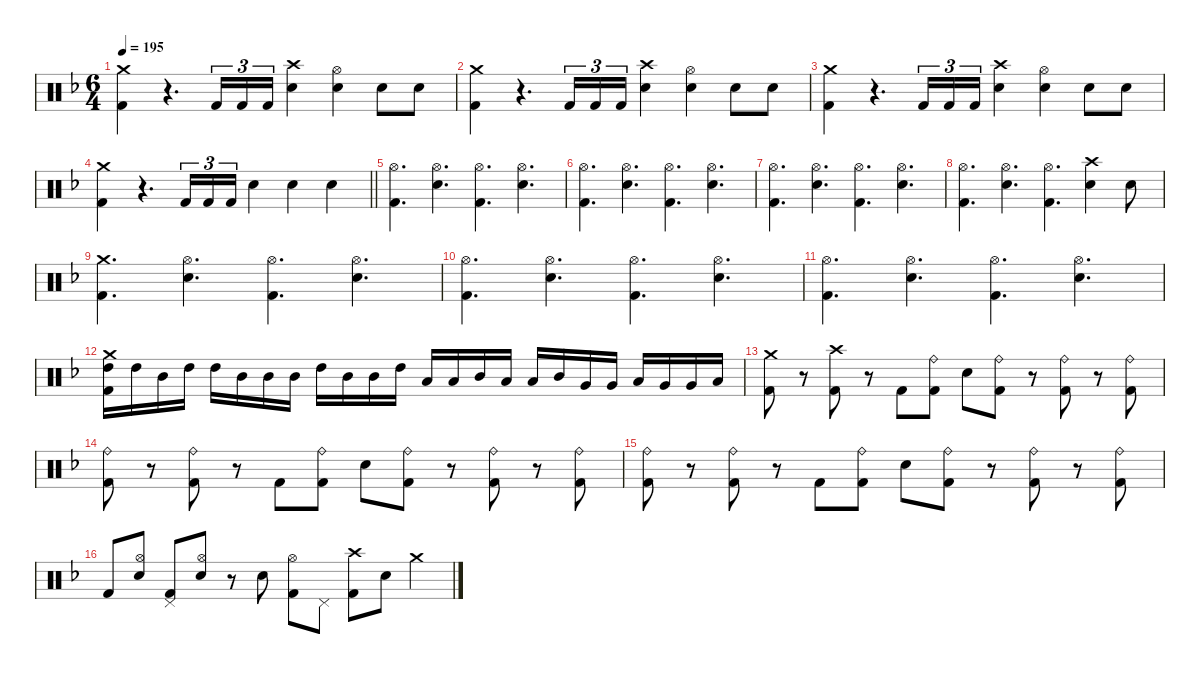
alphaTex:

\defaultSystemsLayout 4
\hideDynamics
\bracketExtendMode nobrackets
\singleTrackTrackNamePolicy hidden
\multiTrackTrackNamePolicy hidden
\firstSystemTrackNameMode fullname
\firstSystemTrackNameOrientation horizontal
\otherSystemsTrackNameOrientation horizontal
\track ("Drums" "drm.") {instrument percussion}
\staff {score}
\articulation defaults
\ts (6 4)
\tempo 195
\clef neutral
\ks dminor
("Crash medium (hit)"{acc forcenatural} "Kick (hit) 2"{acc forcenatural}).4{dy f beam Down} r.4{d beam Down} "Kick (hit) 2"{acc forcenatural}.16{tu (3 2) beam Up} "Kick (hit) 2"{acc forcenatural}.16{tu (3 2) beam Up} "Kick (hit) 2"{acc forcenatural}.16{tu (3 2) beam Up} ("Crash high (hit)"{acc forcenatural} "Snare (hit) 2"{acc forcenatural}).4{beam Down} ("Hi-Hat (open)"{acc forcenatural} "Snare (hit) 2"{acc forcenatural}).4{beam Down} "Snare (hit) 2"{acc forcenatural}.8{beam Down} "Snare (hit) 2"{acc forcenatural}.8{beam Down} |
("Crash medium (hit)"{acc forcenatural} "Kick (hit) 2"{acc forcenatural}).4{beam Down} r.4{d beam Down} "Kick (hit) 2"{acc forcenatural}.16{tu (3 2) beam Up} "Kick (hit) 2"{acc forcenatural}.16{tu (3 2) beam Up} "Kick (hit) 2"{acc forcenatural}.16{tu (3 2) beam Up} ("Crash high (hit)"{acc forcenatural} "Snare (hit) 2"{acc forcenatural}).4{beam Down} ("Hi-Hat (open)"{acc forcenatural} "Snare (hit) 2"{acc forcenatural}).4{beam Down} "Snare (hit) 2"{acc forcenatural}.8{beam Down} "Snare (hit) 2"{acc forcenatural}.8{beam Down} |
("Crash medium (hit)"{acc forcenatural} "Kick (hit) 2"{acc forcenatural}).4{beam Down} r.4{d beam Down} "Kick (hit) 2"{acc forcenatural}.16{tu (3 2) beam Up} "Kick (hit) 2"{acc forcenatural}.16{tu (3 2) beam Up} "Kick (hit) 2"{acc forcenatural}.16{tu (3 2) beam Up} ("Crash high (hit)"{acc forcenatural} "Snare (hit) 2"{acc forcenatural}).4{beam Down} ("Hi-Hat (open)"{acc forcenatural} "Snare (hit) 2"{acc forcenatural}).4{beam Down} "Snare (hit) 2"{acc forcenatural}.8{beam Down} "Snare (hit) 2"{acc forcenatural}.8{beam Down} |
\barLineRight lightlight
("Crash medium (hit)"{acc forcenatural} "Kick (hit) 2"{acc forcenatural}).4{beam Down} r.4{d beam Down} "Kick (hit) 2"{acc forcenatural}.16{tu (3 2) beam Up} "Kick (hit) 2"{acc forcenatural}.16{tu (3 2) beam Up} "Kick (hit) 2"{acc forcenatural}.16{tu (3 2) beam Up} "Snare (hit) 2"{acc forcenatural}.4{beam Down} "Snare (hit) 2"{acc forcenatural}.4{beam Down} "Snare (hit) 2"{acc forcenatural}.4{beam Down} |
("Hi-Hat (open)"{acc forcenatural} "Kick (hit) 2"{acc forcenatural}).4{d beam Down} ("Hi-Hat (open)"{acc forcenatural} "Snare (hit) 2"{acc forcenatural}).4{d beam Down} ("Hi-Hat (open)"{acc forcenatural} "Kick (hit) 2"{acc forcenatural}).4{d beam Down} ("Hi-Hat (open)"{acc forcenatural} "Snare (hit) 2"{acc forcenatural}).4{d beam Down} |
("Hi-Hat (open)"{acc forcenatural} "Kick (hit) 2"{acc forcenatural}).4{d beam Down} ("Hi-Hat (open)"{acc forcenatural} "Snare (hit) 2"{acc forcenatural}).4{d beam Down} ("Hi-Hat (open)"{acc forcenatural} "Kick (hit) 2"{acc forcenatural}).4{d beam Down} ("Hi-Hat (open)"{acc forcenatural} "Snare (hit) 2"{acc forcenatural}).4{d beam Down} |
("Hi-Hat (open)"{acc forcenatural} "Kick (hit) 2"{acc forcenatural}).4{d beam Down} ("Hi-Hat (open)"{acc forcenatural} "Snare (hit) 2"{acc forcenatural}).4{d beam Down} ("Hi-Hat (open)"{acc forcenatural} "Kick (hit) 2"{acc forcenatural}).4{d beam Down} ("Hi-Hat (open)"{acc forcenatural} "Snare (hit) 2"{acc forcenatural}).4{d beam Down} |
("Hi-Hat (open)"{acc forcenatural} "Kick (hit) 2"{acc forcenatural}).4{d beam Down} ("Hi-Hat (open)"{acc forcenatural} "Snare (hit) 2"{acc forcenatural}).4{d beam Down} ("Hi-Hat (open)"{acc forcenatural} "Kick (hit) 2"{acc forcenatural}).4{d beam Down} ("Crash high (hit)"{acc forcenatural} "Snare (hit) 2"{acc forcenatural}).4{beam Down} "Snare (hit) 2"{acc forcenatural}.8{beam Down} |
("Crash medium (hit)"{acc forcenatural} "Kick (hit) 2"{acc forcenatural}).4{d beam Down} ("Hi-Hat (open)"{acc forcenatural} "Snare (hit) 2"{acc forcenatural}).4{d beam Down} ("Hi-Hat (open)"{acc forcenatural} "Kick (hit) 2"{acc forcenatural}).4{d beam Down} ("Hi-Hat (open)"{acc forcenatural} "Snare (hit) 2"{acc forcenatural}).4{d beam Down} |
("Hi-Hat (open)"{acc forcenatural} "Kick (hit) 2"{acc forcenatural}).4{d beam Down} ("Hi-Hat (open)"{acc forcenatural} "Snare (hit) 2"{acc forcenatural}).4{d beam Down} ("Hi-Hat (open)"{acc forcenatural} "Kick (hit) 2"{acc forcenatural}).4{d beam Down} ("Hi-Hat (open)"{acc forcenatural} "Snare (hit) 2"{acc forcenatural}).4{d beam Down} |
("Hi-Hat (open)"{acc forcenatural} "Kick (hit) 2"{acc forcenatural}).4{d beam Down} ("Hi-Hat (open)"{acc forcenatural} "Snare (hit) 2"{acc forcenatural}).4{d beam Down} ("Hi-Hat (open)"{acc forcenatural} "Kick (hit) 2"{acc forcenatural}).4{d beam Down} ("Hi-Hat (open)"{acc forcenatural} "Snare (hit) 2"{acc forcenatural}).4{d beam Down} |
("Crash medium (hit)"{acc forcenatural} "High Tom (hit)"{acc forcenatural} "Kick (hit) 2"{acc forcenatural}).16{beam Down} "High Tom (hit)"{acc forcenatural}.16{beam Down} "Mid Tom (hit)"{acc forcenatural}.16{beam Down} "High Tom (hit)"{acc forcenatural}.16{beam Down} "High Tom (hit)"{acc forcenatural}.16{beam Down} "Mid Tom (hit)"{acc forcenatural}.16{beam Down} "Mid Tom (hit)"{acc forcenatural}.16{beam Down} "Mid Tom (hit)"{acc forcenatural}.16{beam Down} "High Tom (hit)"{acc forcenatural}.16{beam Down} "Mid Tom (hit)"{acc forcenatural}.16{beam Down} "Mid Tom (hit)"{acc forcenatural}.16{beam Down} "High Tom (hit)"{acc forcenatural}.16{beam Down} "Low Tom (hit)"{acc forcenatural}.16{beam Up} "Low Tom (hit)"{acc forcenatural}.16{beam Up} "Mid Tom (hit)"{acc forcenatural}.16{beam Up} "Low Tom (hit)"{acc forcenatural}.16{beam Up} "Low Tom (hit)"{acc forcenatural}.16{beam Up} "Mid Tom (hit)"{acc forcenatural}.16{beam Up} "Very Low Tom (hit)"{acc forcenatural}.16{beam Up} "Very Low Tom (hit)"{acc forcenatural}.16{beam Up} "Low Tom (hit)"{acc forcenatural}.16{beam Up} "Very Low Tom (hit)"{acc forcenatural}.16{beam Up} "Very Low Tom (hit)"{acc forcenatural}.16{beam Up} "Low Tom (hit)"{acc forcenatural}.16{beam Up} |
("Crash medium (hit)"{acc forcenatural} "Kick (hit) 2"{acc forcenatural}).8{beam Down} r.8{beam Down} ("Crash high (hit)"{acc forcenatural} "Kick (hit) 2"{acc forcenatural}).8{beam Down} r.8{beam Down} "Kick (hit) 2"{acc forcenatural}.8{beam Down} ("Ride (bell)"{acc forcenatural} "Kick (hit) 2"{acc forcenatural}).8{beam Down} "Snare (hit) 2"{acc forcenatural}.8{beam Down} ("Ride (bell)"{acc forcenatural} "Kick (hit) 2"{acc forcenatural}).8{beam Down} r.8{beam Down} ("Ride (bell)"{acc forcenatural} "Kick (hit) 2"{acc forcenatural}).8{beam Down} r.8{beam Down} ("Ride (bell)"{acc forcenatural} "Kick (hit) 2"{acc forcenatural}).8{beam Down} |
("Ride (bell)"{acc forcenatural} "Kick (hit) 2"{acc forcenatural}).8{beam Down} r.8{beam Down} ("Ride (bell)"{acc forcenatural} "Kick (hit) 2"{acc forcenatural}).8{beam Down} r.8{beam Down} "Kick (hit) 2"{acc forcenatural}.8{beam Down} ("Ride (bell)"{acc forcenatural} "Kick (hit) 2"{acc forcenatural}).8{beam Down} "Snare (hit) 2"{acc forcenatural}.8{beam Down} ("Ride (bell)"{acc forcenatural} "Kick (hit) 2"{acc forcenatural}).8{beam Down} r.8{beam Down} ("Ride (bell)"{acc forcenatural} "Kick (hit) 2"{acc forcenatural}).8{beam Down} r.8{beam Down} ("Ride (bell)"{acc forcenatural} "Kick (hit) 2"{acc forcenatural}).8{beam Down} |
("Ride (bell)"{acc forcenatural} "Kick (hit) 2"{acc forcenatural}).8{beam Down} r.8{beam Down} ("Ride (bell)"{acc forcenatural} "Kick (hit) 2"{acc forcenatural}).8{beam Down} r.8{beam Down} "Kick (hit) 2"{acc forcenatural}.8{beam Down} ("Ride (bell)"{acc forcenatural} "Kick (hit) 2"{acc forcenatural}).8{beam Down} "Snare (hit) 2"{acc forcenatural}.8{beam Down} ("Ride (bell)"{acc forcenatural} "Kick (hit) 2"{acc forcenatural}).8{beam Down} r.8{beam Down} ("Ride (bell)"{acc forcenatural} "Kick (hit) 2"{acc forcenatural}).8{beam Down} r.8{beam Down} ("Ride (bell)"{acc forcenatural} "Kick (hit) 2"{acc forcenatural}).8{beam Down} |
"Kick (hit) 2"{acc forcenatural}.8{beam Up} ("Hi-Hat (open)"{acc forcenatural} "Snare (hit) 2"{acc forcenatural}).8{beam Up} ("Pedal Hi-Hat (hit)"{acc forcenatural} "Kick (hit) 2"{acc forcenatural}).8{beam Up} ("Hi-Hat (open)"{acc forcenatural} "Snare (hit) 2"{acc forcenatural}).8{beam Down} r.8{beam Down} "Snare (hit) 2"{acc forcenatural}.8{beam Down} ("Hi-Hat (open)"{acc forcenatural} "Kick (hit) 2"{acc forcenatural}).8{beam Down} "Pedal Hi-Hat (hit)"{acc forcenatural}.8{beam Down} ("Crash high (hit)"{acc forcenatural} "Kick (hit) 2"{acc forcenatural}).8{beam Down} "Snare (hit) 2"{acc forcenatural}.8{beam Down} "Crash medium (hit)"{acc forcenatural}.4{beam Down}
